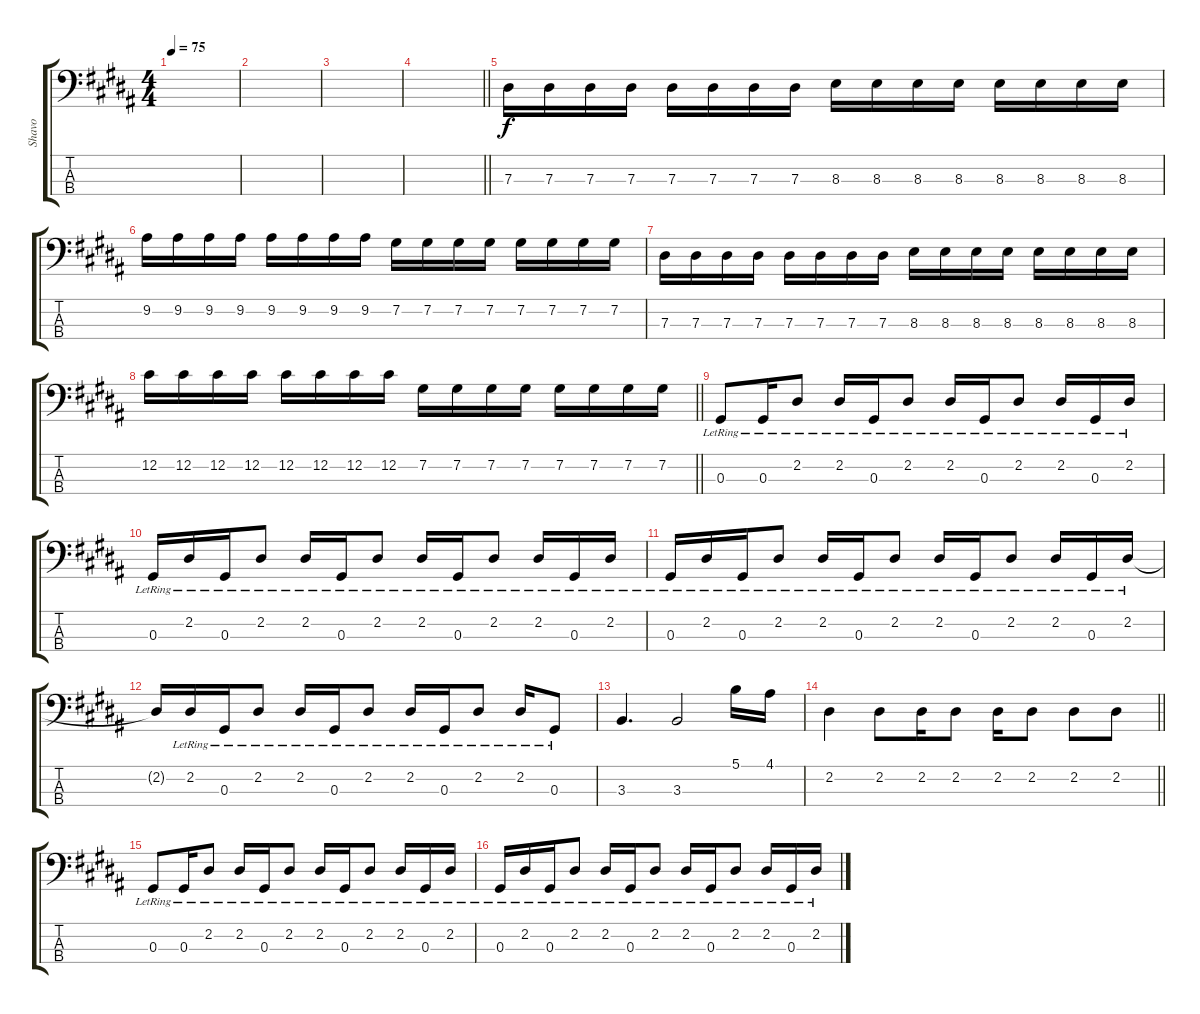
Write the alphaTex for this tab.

\track ("Shavo" "Shavo") {instrument electricbassfinger}
\staff {score tabs}
\tuning (Gb2 Db2 Ab1 Db1) {hide}
\ts (4 4)
\tempo 75
\clef f4
\ks g#minor
|
|
|
\barLineRight lightlight
|
7.3.16 7.3.16 7.3.16 7.3.16 7.3.16 7.3.16 7.3.16 7.3.16 8.3.16 8.3.16 8.3.16 8.3.16 8.3.16 8.3.16 8.3.16 8.3.16 |
9.2.16 9.2.16 9.2.16 9.2.16 9.2.16 9.2.16 9.2.16 9.2.16 7.2.16 7.2.16 7.2.16 7.2.16 7.2.16 7.2.16 7.2.16 7.2.16 |
7.3.16 7.3.16 7.3.16 7.3.16 7.3.16 7.3.16 7.3.16 7.3.16 8.3.16 8.3.16 8.3.16 8.3.16 8.3.16 8.3.16 8.3.16 8.3.16 |
\barLineRight lightlight
12.2.16 12.2.16 12.2.16 12.2.16 12.2.16 12.2.16 12.2.16 12.2.16 7.2.16 7.2.16 7.2.16 7.2.16 7.2.16 7.2.16 7.2.16 7.2.16 |
0.3{lr}.8 0.3{lr}.16 2.2{lr}.8 2.2{lr}.16 0.3{lr}.16 2.2{lr}.8 2.2{lr}.16 0.3{lr}.16 2.2{lr}.8 2.2{lr}.16 0.3{lr}.16 2.2{lr}.16 |
0.3{lr}.16 2.2{lr}.16 0.3{lr}.16 2.2{lr}.8 2.2{lr}.16 0.3{lr}.16 2.2{lr}.8 2.2{lr}.16 0.3{lr}.16 2.2{lr}.8 2.2{lr}.16 0.3{lr}.16 2.2{lr}.16 |
0.3{lr}.16 2.2{lr}.16 0.3{lr}.16 2.2{lr}.8 2.2{lr}.16 0.3{lr}.16 2.2{lr}.8 2.2{lr}.16 0.3{lr}.16 2.2{lr}.8 2.2{lr}.16 0.3{lr}.16 2.2{lr}.16 |
2.2{t}.16 2.2{lr}.16 0.3{lr}.16 2.2{lr}.8 2.2{lr}.16 0.3{lr}.16 2.2{lr}.8 2.2{lr}.16 0.3{lr}.16 2.2{lr}.8 2.2{lr}.16 0.3{lr}.8 |
3.3.4{d} 3.3.2 5.1.16 4.1.16 |
\barLineRight lightlight
2.2.4 2.2.8 2.2.16 2.2.8 2.2.16 2.2.8 2.2.8 2.2.8 |
0.3{lr}.8 0.3{lr}.16 2.2{lr}.8 2.2{lr}.16 0.3{lr}.16 2.2{lr}.8 2.2{lr}.16 0.3{lr}.16 2.2{lr}.8 2.2{lr}.16 0.3{lr}.16 2.2{lr}.16 |
0.3{lr}.16 2.2{lr}.16 0.3{lr}.16 2.2{lr}.8 2.2{lr}.16 0.3{lr}.16 2.2{lr}.8 2.2{lr}.16 0.3{lr}.16 2.2{lr}.8 2.2{lr}.16 0.3{lr}.16 2.2{lr}.16
